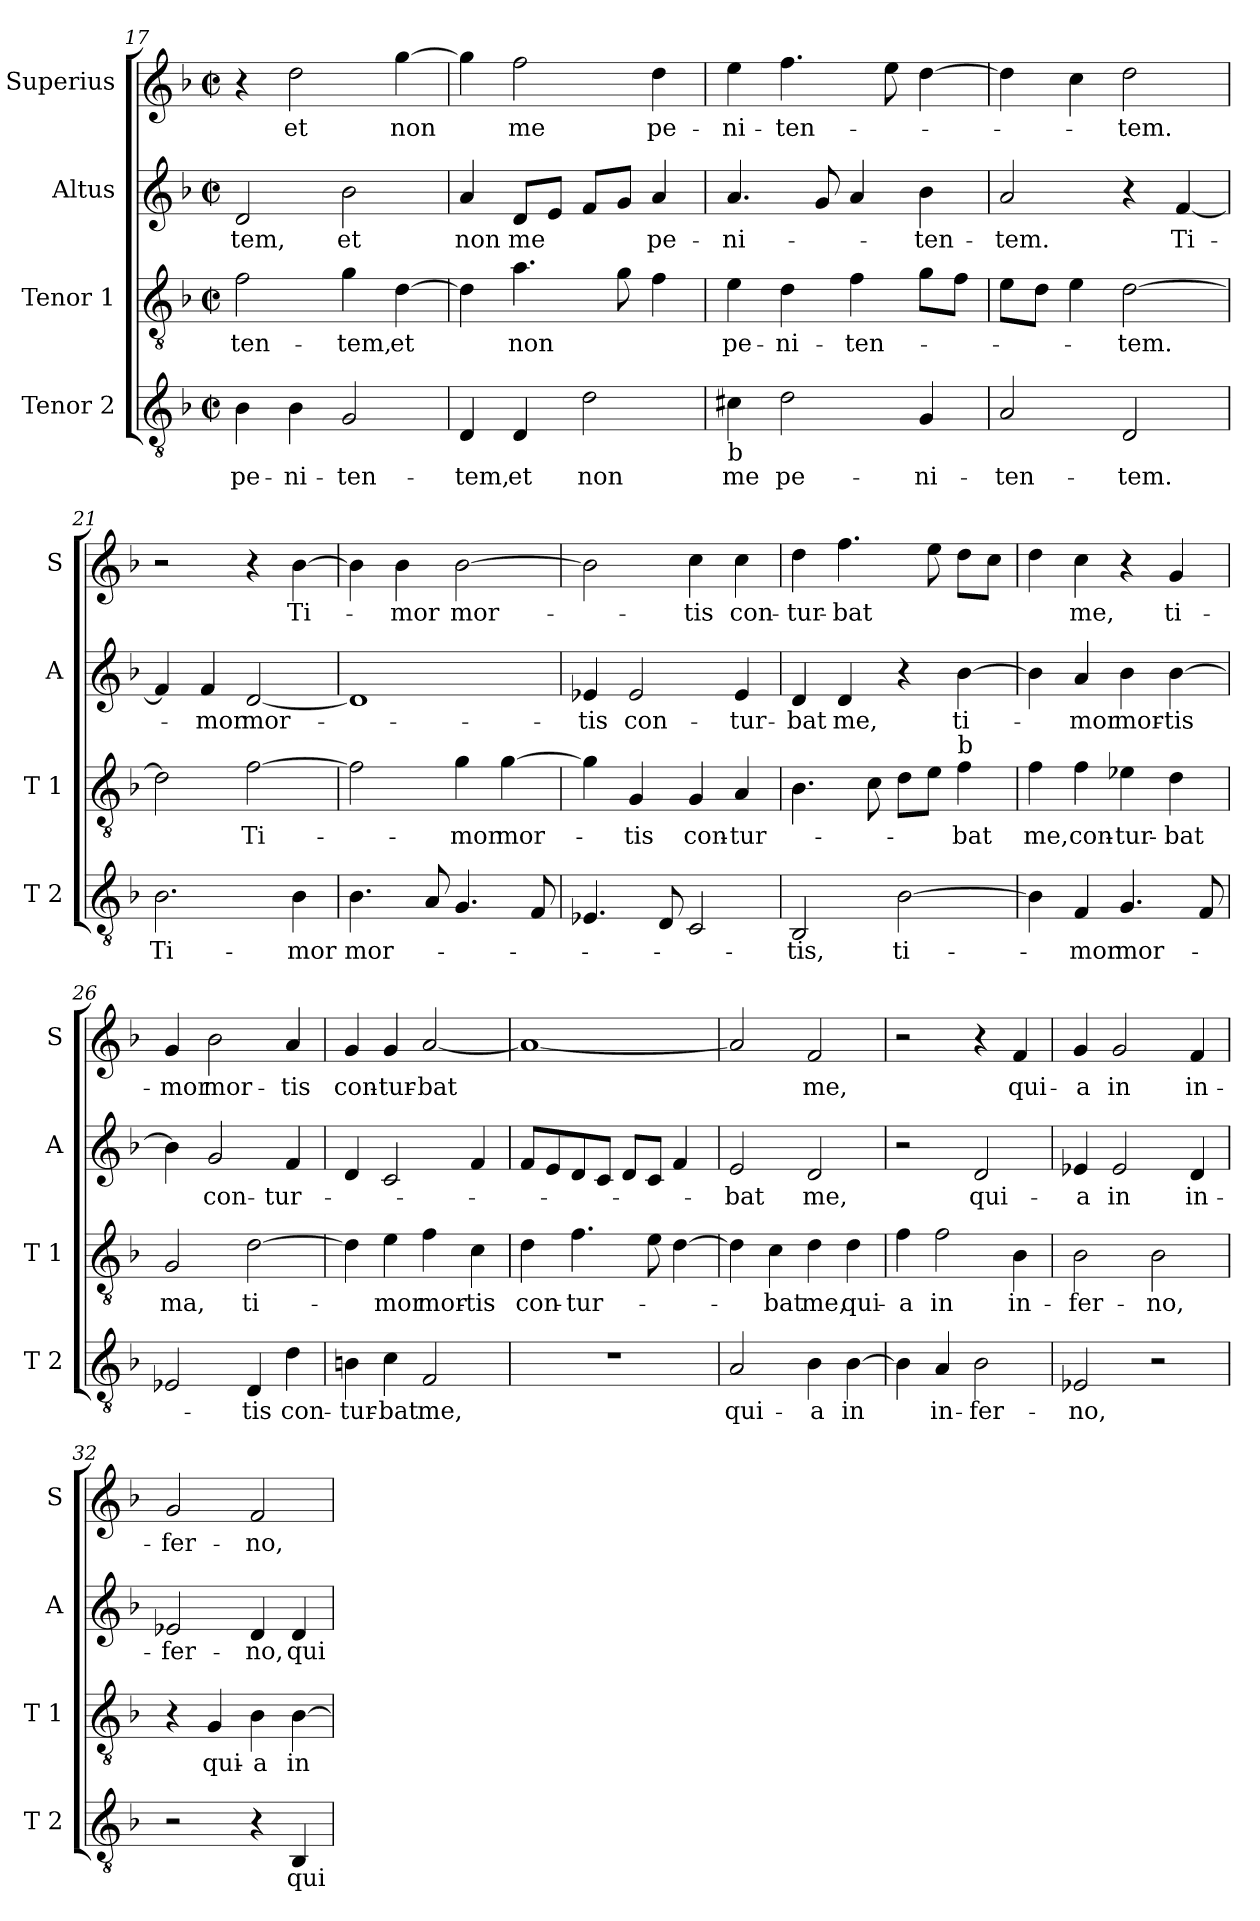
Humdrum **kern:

**kern	**text	**kern	**text	**kern	**text	**kern	**text
*part4	*part4	*part3	*part3	*part2	*part2	*part1	*part1
*staff4	*staff4	*staff3	*staff3	*staff2	*staff2	*staff1	*staff1
*I"Tenor 2	*	*I"Tenor 1	*	*I"Altus	*	*I"Superius	*
*I'T 2	*	*I'T 1	*	*I'A	*	*I'S	*
*clefGv2	*	*clefGv2	*	*clefG2	*	*clefG2	*
*k[b-]	*	*k[b-]	*	*k[b-]	*	*k[b-]	*
*F:	*	*F:	*	*F:	*	*F:	*
*M2/2	*	*M2/2	*	*M2/2	*	*M2/2	*
*met(c|)	*	*met(c|)	*	*met(c|)	*	*met(c|)	*
=17	=17	=17	=17	=17	=17	=17	=17
4B-\	pe-	2f\	-ten-	2d/	-tem,	4r	.
4B-\	-ni-	.	.	.	.	2dd\	et
2G/	-ten-	4g\	-tem,	2b-\	et	.	.
.	.	[4d\	et	.	.	[4gg\	non
!!LO:PB:g=z
=18	=18	=18	=18	=18	=18	=18	=18
4D/	-tem,	4d\]	.	4a/	non	4gg\]	.
4D/	et	4.a\	non	8d/L	me	2ff\	me
.	.	.	.	8e/J	.	.	.
2d\	non	.	.	8f/L	.	.	.
.	.	8g\	.	8g/J	.	.	.
.	.	4f\	.	4a/	pe-	4dd\	pe-
=19	=19	=19	=19	=19	=19	=19	=19
!LO:TX:b:t=b	!	!	!	!	!	!	!
4c#X\	me	4e\	pe-	4.a/	-ni-	4ee\	-ni-
2d\	pe-	4d\	-ni-	.	.	4.ff\	-ten-
.	.	.	.	8g/	.	.	.
.	.	4f\	-ten-	4a/	.	.	.
.	.	.	.	.	.	8ee\	.
4G/	-ni-	8g\L	.	4b-\	-ten-	[4dd\	.
.	.	8f\J	.	.	.	.	.
=20	=20	=20	=20	=20	=20	=20	=20
2A/	-ten-	8e\L	.	2a/	-tem.	4dd\]	.
.	.	8d\J	.	.	.	.	.
.	.	4e\	.	.	.	4cc\	.
2D/	-tem.	[2d\	-tem.	4r	.	2dd\	-tem.
.	.	.	.	[4f/	Ti-	.	.
=21	=21	=21	=21	=21	=21	=21	=21
2.B-\	Ti-	2d\]	.	4f/]	.	2r	.
.	.	.	.	4f/	-mor	.	.
.	.	[2f\	Ti-	[2d/	mor-	4r	.
4B-\	-mor	.	.	.	.	[4b-\	Ti-
=22	=22	=22	=22	=22	=22	=22	=22
4.B-\	mor-	2f\]	.	1d]	.	4b-\]	.
.	.	.	.	.	.	4b-\	-mor
8A/	.	.	.	.	.	.	.
4.G/	.	4g\	-mor	.	.	[2b-\	mor-
.	.	[4g\	mor-	.	.	.	.
8F/	.	.	.	.	.	.	.
=23	=23	=23	=23	=23	=23	=23	=23
4.E-X/	.	4g\]	.	4e-X/	-tis	2b-\]	.
.	.	4G/	-tis	2e-/	con-	.	.
8D/	.	.	.	.	.	.	.
2C/	.	4G/	con-	.	.	4cc\	-tis
.	.	4A/	-tur-	4e-/	-tur-	4cc\	con-
!!LO:LB:g=z
=24	=24	=24	=24	=24	=24	=24	=24
2BB-/	-tis,	4.B-\	.	4d/	-bat	4dd\	-tur-
.	.	.	.	4d/	me,	4.ff\	-bat
.	.	8c\	.	.	.	.	.
[2B-\	ti-	8d\L	.	4r	.	.	.
.	.	8e\J	.	.	.	8ee\	.
!	!	!LO:TX:a:t=b	!	!	!	!	!
.	.	4f\	-bat	[4b-\	ti-	8dd\L	.
.	.	.	.	.	.	8cc\J	.
=25	=25	=25	=25	=25	=25	=25	=25
4B-\]	.	4f\	me,	4b-\]	.	4dd\	.
4F/	-mor	4f\	con-	4a/	-mor	4cc\	me,
4.G/	mor-	4e-X\	-tur-	4b-\	mor-	4r	.
.	.	4d\	-bat	[4b-\	-tis	4g/	ti-
8F/	.	.	.	.	.	.	.
=26	=26	=26	=26	=26	=26	=26	=26
2E-X/	.	2G/	ma,	4b-\]	.	4g/	-mor
.	.	.	.	2g/	con-	2b-\	mor-
4D/	-tis	[2d\	ti-	.	.	.	.
4d\	con-	.	.	4f/	-tur-	4a/	-tis
=27	=27	=27	=27	=27	=27	=27	=27
4Bn\	-tur-	4d\]	.	4d/	.	4g/	con-
4c\	-bat	4e\	-mor	2c/	.	4g/	-tur-
2F/	me,	4f\	mor-	.	.	[2a/	-bat
.	.	4c\	-tis	4f/	.	.	.
=28	=28	=28	=28	=28	=28	=28	=28
1r	.	4d\	con-	8f/L	.	1a_	.
.	.	.	.	8e/	.	.	.
.	.	4.f\	-tur-	8d/	.	.	.
.	.	.	.	8c/J	.	.	.
.	.	.	.	8d/L	.	.	.
.	.	8e\	.	8c/J	.	.	.
.	.	[4d\	.	4f/	.	.	.
=29	=29	=29	=29	=29	=29	=29	=29
2A/	qui-	4d\]	.	2e/	-bat	2a/]	.
.	.	4c\	-bat	.	.	.	.
4B-\	-a	4d\	me,	2d/	me,	2f/	me,
[4B-\	in	4d\	qui-	.	.	.	.
!!LO:LB:g=z
=30	=30	=30	=30	=30	=30	=30	=30
4B-\]	.	4f\	-a	2r	.	2r	.
4A/	in-	2f\	in	.	.	.	.
2B-\	-fer-	.	.	2d/	qui-	4r	.
.	.	4B-\	in-	.	.	4f/	qui-
=31	=31	=31	=31	=31	=31	=31	=31
2E-X/	-no,	2B-\	-fer-	4e-X/	-a	4g/	-a
.	.	.	.	2e-/	in	2g/	in
2r	.	2B-\	-no,	.	.	.	.
.	.	.	.	4d/	in-	4f/	in-
=32	=32	=32	=32	=32	=32	=32	=32
2r	.	4r	.	2e-X/	-fer-	2g/	-fer-
.	.	4G/	qui-	.	.	.	.
4r	.	4B-\	-a	4d/	-no,	2f/	-no,
4BB-/	qui-	[4B-\	in	4d/	qui-	.	.
=	=	=	=	=	=	=	=
*-	*-	*-	*-	*-	*-	*-	*-
